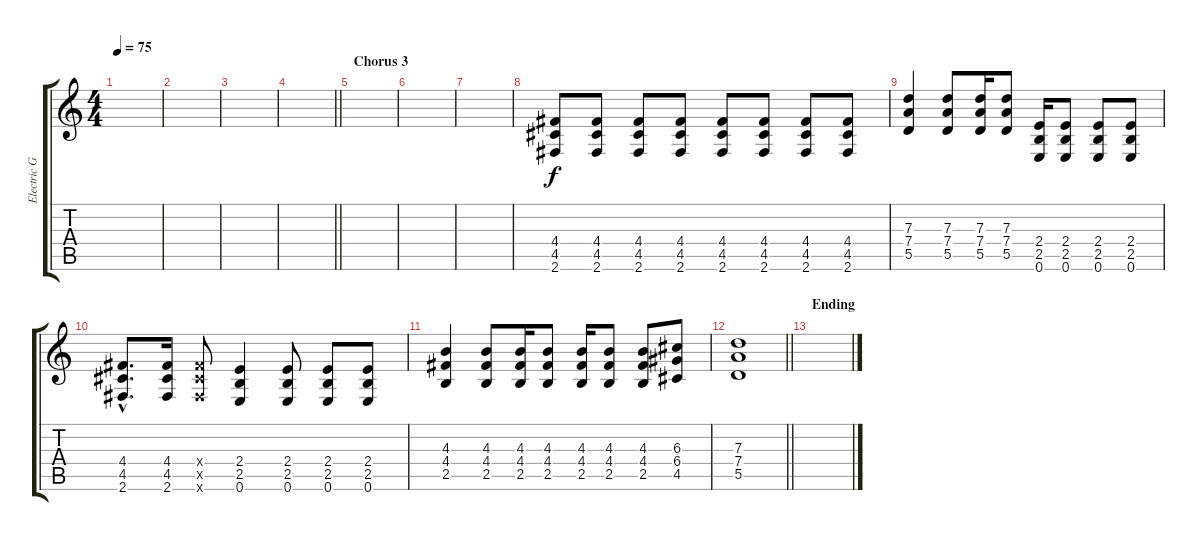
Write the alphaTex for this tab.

\track ("Electric Guitar" "Electric G") {instrument overdrivenguitar}
\staff {score tabs}
\tuning (E4 B3 G3 D3 A2 E2) {hide}
\ts (4 4)
\tempo 75
\clef g2
\ks c
|
|
|
\barLineRight lightlight
|
\section ("" "Chorus 3")
|
|
|
(4.4 4.5 2.6).8{volume 10 instrument overdrivenguitar} (4.4 4.5 2.6).8 (4.4 4.5 2.6).8 (4.4 4.5 2.6).8 (4.4 4.5 2.6).8 (4.4 4.5 2.6).8 (4.4 4.5 2.6).8 (4.4 4.5 2.6).8 |
(7.3 7.4 5.5).4 (7.3 7.4 5.5).8 (7.3 7.4 5.5).16 (7.3 7.4 5.5).8 (2.4 2.5 0.6).16 (2.4 2.5 0.6).8 (2.4 2.5 0.6).8 (2.4 2.5 0.6).8 |
(4.4{hac} 4.5{hac} 2.6{hac}).8{d} (4.4 4.5 2.6).16 (4.4{x} 4.5{x} 2.6{x}).8 (2.4 2.5 0.6).4 (2.4 2.5 0.6).8 (2.4 2.5 0.6).8 (2.4 2.5 0.6).8 |
(4.3 4.4 2.5).4 (4.3 4.4 2.5).8 (4.3 4.4 2.5).16 (4.3 4.4 2.5).8 (4.3 4.4 2.5).16 (4.3 4.4 2.5).8 (4.3 4.4 2.5).8 (6.3 6.4 4.5).8 |
\barLineRight lightlight
(7.3 7.4 5.5).1 |
\section ("" "Ending")
